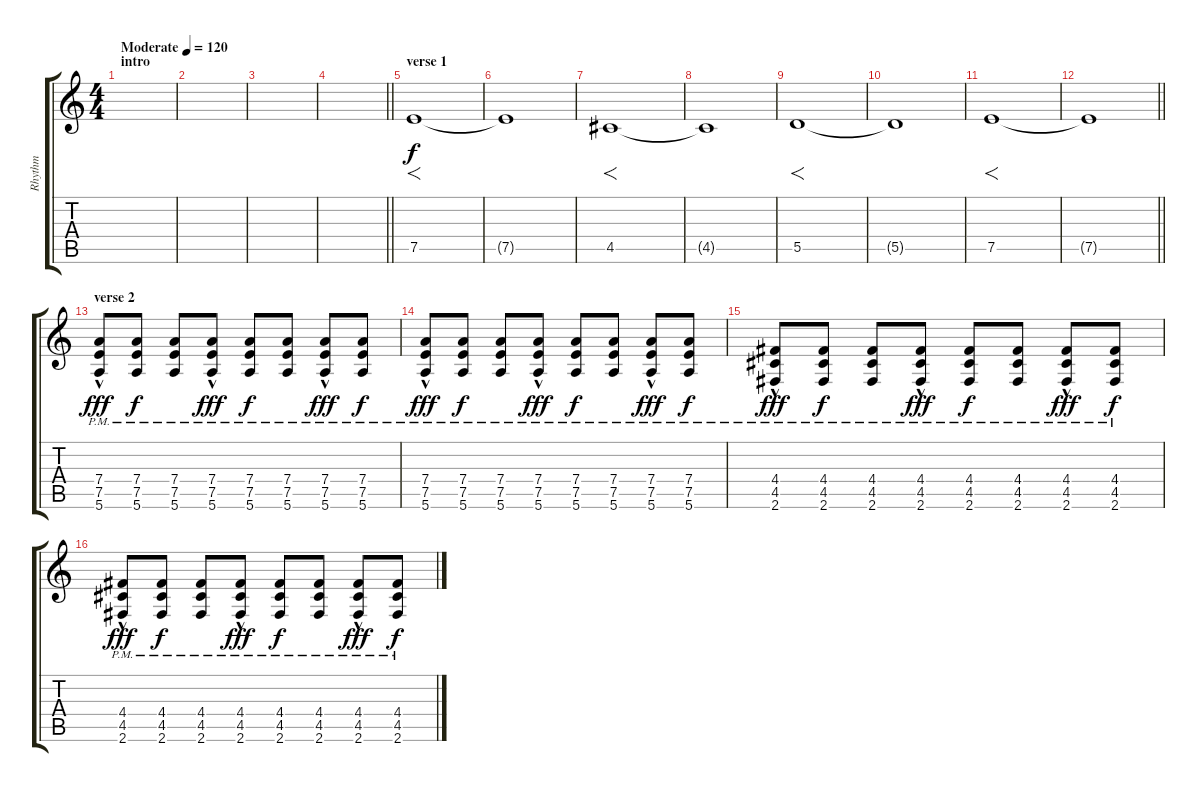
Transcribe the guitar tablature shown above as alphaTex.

\track ("Rhythm" "Rhythm") {instrument overdrivenguitar}
\staff {score tabs}
\tuning (E4 B3 G3 D3 A2 E2) {hide}
\ts (4 4)
\section ("" "intro")
\tempo (120 "Moderate")
\clef g2
\ks c
|
|
|
\barLineRight lightlight
|
\section ("" "verse 1")
7.5.1{f} |
7.5{t}.1 |
4.5.1{f} |
4.5{t}.1 |
5.5.1{f} |
5.5{t}.1 |
7.5.1{f} |
\barLineRight lightlight
7.5{t}.1 |
\section ("" "verse 2")
(7.4{hac pm} 7.5{hac pm} 5.6{hac pm}).8{dy fff volume 13 instrument acousticguitarsteel} (7.4{pm} 7.5{pm} 5.6{pm}).8{dy f} (7.4{pm} 7.5{pm} 5.6{pm}).8 (7.4{hac pm} 7.5{hac pm} 5.6{hac pm}).8{dy fff} (7.4{pm} 7.5{pm} 5.6{pm}).8{dy f} (7.4{pm} 7.5{pm} 5.6{pm}).8 (7.4{hac pm} 7.5{hac pm} 5.6{hac pm}).8{dy fff} (7.4{pm} 7.5{pm} 5.6{pm}).8{dy f} |
(7.4{hac pm} 7.5{hac pm} 5.6{hac pm}).8{dy fff} (7.4{pm} 7.5{pm} 5.6{pm}).8{dy f} (7.4{pm} 7.5{pm} 5.6{pm}).8 (7.4{hac pm} 7.5{hac pm} 5.6{hac pm}).8{dy fff} (7.4{pm} 7.5{pm} 5.6{pm}).8{dy f} (7.4{pm} 7.5{pm} 5.6{pm}).8 (7.4{hac pm} 7.5{hac pm} 5.6{hac pm}).8{dy fff} (7.4{pm} 7.5{pm} 5.6{pm}).8{dy f} |
(4.4{hac pm} 4.5{hac pm} 2.6{hac pm}).8{dy fff} (4.4{pm} 4.5{pm} 2.6{pm}).8{dy f} (4.4{pm} 4.5{pm} 2.6{pm}).8 (4.4{hac pm} 4.5{hac pm} 2.6{hac pm}).8{dy fff} (4.4{pm} 4.5{pm} 2.6{pm}).8{dy f} (4.4{pm} 4.5{pm} 2.6{pm}).8 (4.4{hac pm} 4.5{hac pm} 2.6{hac pm}).8{dy fff} (4.4{pm} 4.5{pm} 2.6{pm}).8{dy f} |
(4.4{hac pm} 4.5{hac pm} 2.6{hac pm}).8{dy fff} (4.4{pm} 4.5{pm} 2.6{pm}).8{dy f} (4.4{pm} 4.5{pm} 2.6{pm}).8 (4.4{hac pm} 4.5{hac pm} 2.6{hac pm}).8{dy fff} (4.4{pm} 4.5{pm} 2.6{pm}).8{dy f} (4.4{pm} 4.5{pm} 2.6{pm}).8 (4.4{hac pm} 4.5{hac pm} 2.6{hac pm}).8{dy fff} (4.4{pm} 4.5{pm} 2.6{pm}).8{dy f}
